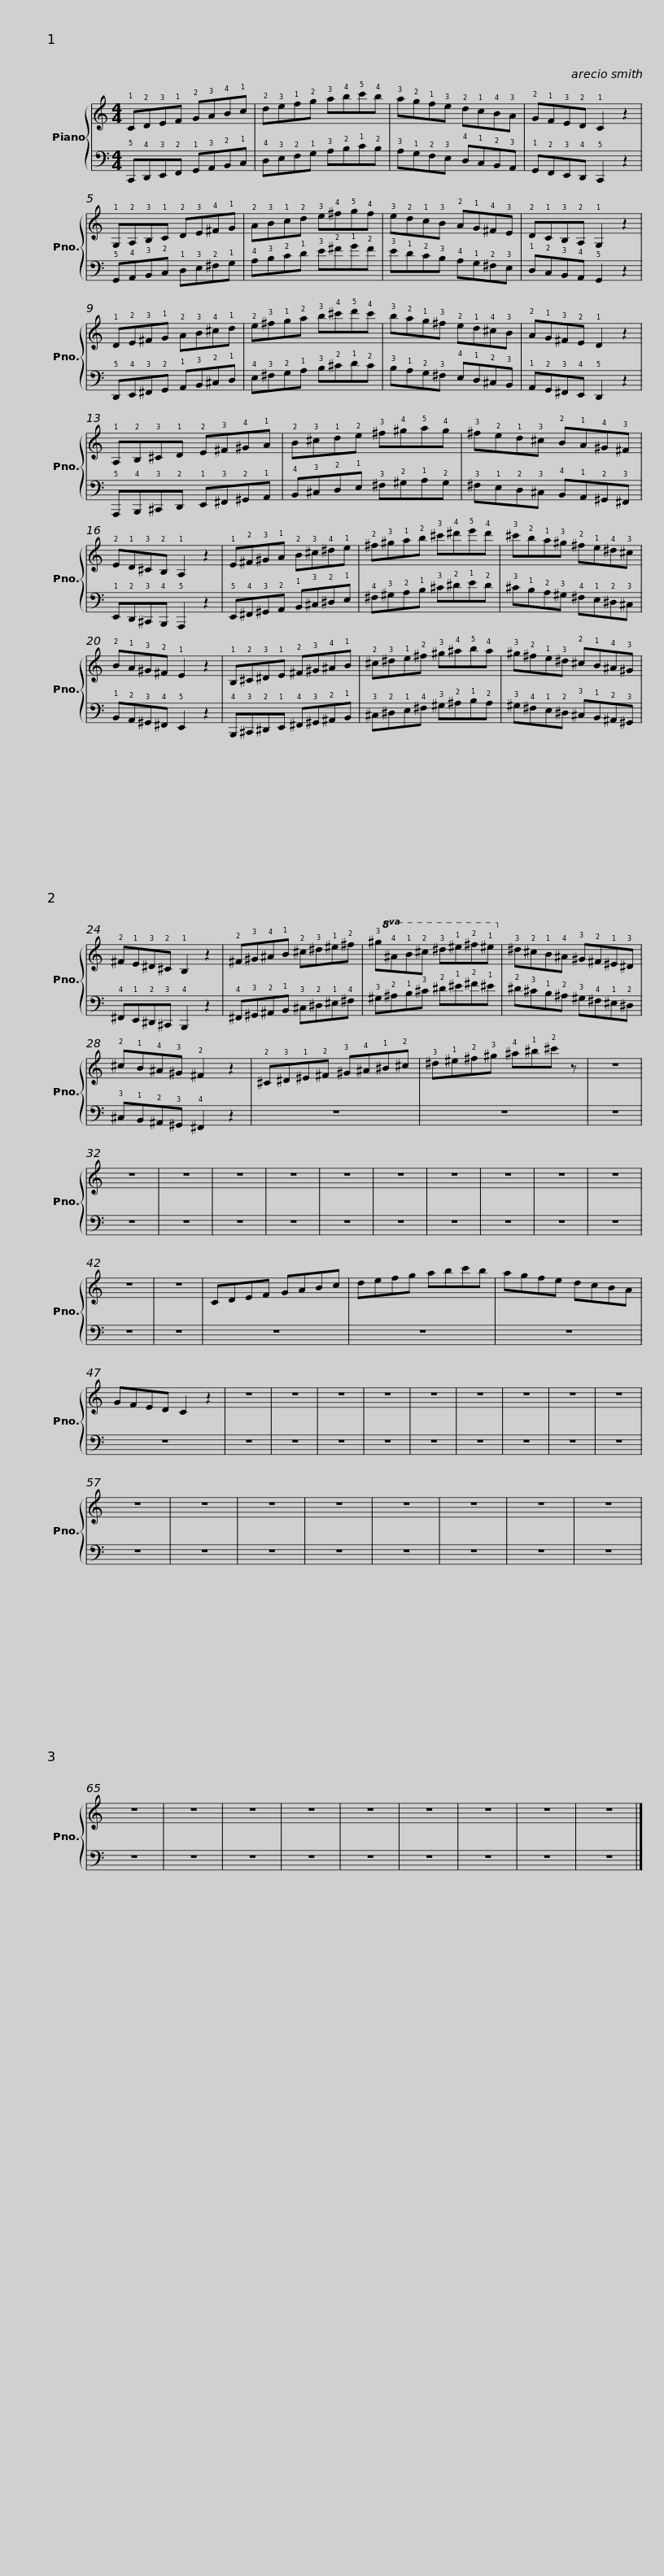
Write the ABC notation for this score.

X:1
%%score { 1 | 2 }
L:1/8
M:4/4
I:linebreak $
K:C
V:1 treble
V:2 bass
V:1
 !1!C!2!D!3!E!1!F !2!G!3!A!4!B!1!c | !2!d!3!e!1!f!2!g !3!a!4!b!5!c'!4!b | !3!a!2!g!1!f!3!e !2!d!1!c!4!B!3!A | !2!G!1!F!3!E!2!D !1!C2 z2 |$ !1!G,!2!A,!3!B,!1!C !2!D!3!E!4!^F!1!G | %5
 !2!A!3!B!1!c!2!d !3!e!4!^f!5!g!4!f | !3!e!2!d!1!c!3!B !2!A!1!G!4!^F!3!E | !2!D!1!C!3!B,!2!A, !1!G,2 z2 |$ !1!D!2!E!3!^F!1!G !2!A!3!B!4!^c!1!d | !2!e!3!^f!1!g!2!a !3!b!4!^c'!5!d'!4!c' | %10
 !3!b!2!a!1!g!3!^f !2!e!1!d!4!^c!3!B | !2!A!1!G!3!^F!2!E !1!D2 z2 |$ !1!A,!2!B,!3!^C!1!D !2!E!3!^F!4!^G!1!A | !2!B!3!^c!1!d!2!e !3!^f!4!^g!5!a!4!g | !3!^f!2!e!1!d!3!^c !2!B!1!A!4!^G!3!^F | %15
 !2!E!1!D!3!^C!2!B, !1!A,2 z2 |$ !1!E!2!^F!3!^G!1!A !2!B!3!^c!4!^d!1!e | !2!^f!3!^g!1!a!2!b !3!^c'!4!^d'!5!e'!4!d' | !3!^c'!2!b!1!a!3!^g !2!^f!1!e!4!^d!3!^c | !2!B!1!A!3!^G!2!^F !1!E2 z2 |$ %20
 !1!B,!2!^C!3!^D!1!E !2!^F!3!^G!4!^A!1!B | !2!^c!3!^d!1!e!2!^f !3!^g!4!^a!5!b!4!a | !3!^g!2!^f!1!e!3!^d !2!^c!1!B!4!^A!3!^G | !2!^F!1!E!3!^D!2!^C !1!B,2 z2 |$ !2!^F!3!^G!4!^A!1!B !2!^c!3!^d!1!^e!2!^f | %25
!8va(! !3!^g!4!^a!1!b!2!^c' !3!^d'!1!^e'!2!^f'!1!^e'!8va)! | !3!^d!2!^c!1!B!4!^A !3!^G!2!^F!1!^E!3!^D | !2!^c!1!B!4!^A!3!^G !2!^F2 z2 |$ !2!^C!3!^D!1!^E!2!^F !3!^G!4!^A!1!^B!2!^c | !3!^d!1!^e!2!^f!3!^g !4!^a!1!^b!2!^c' z | %30
 z8 | z8 | z8 | z8 | z8 | %35
 z8 | z8 |$ z8 | z8 | z8 | %40
 z8 | z8 | z8 | CDEF GABc | defg abc'b | %45
 agfe dcBA |$ GFED C2 z2 | z8 | z8 | z8 | %50
 z8 | z8 | z8 | z8 | z8 | %55
 z8 | z8 | z8 | z8 | z8 | %60
 z8 | z8 |$ z8 | z8 | z8 | %65
 z8 | z8 | z8 | z8 | z8 | %70
 z8 | z8 | z8 |] %73
V:2
 !5!C,,!4!D,,!3!E,,!2!F,, !1!G,,!3!A,,!2!B,,!1!C, | !4!D,!3!E,!2!F,!1!G, !3!A,!2!B,!1!C!2!B, | !3!A,!1!G,!2!F,!3!E, !4!D,!1!C,!2!B,,!3!A,, | !1!G,,!2!F,,!3!E,,!4!D,, !5!C,,2 z2 |$ !5!G,,!4!A,,!3!B,,!2!C, !1!D,!3!E,!2!^F,!1!G, | %5
 !4!A,!3!B,!2!C!1!D !3!E!2!^F!1!G!2!F | !3!E!1!D!2!C!3!B, !4!A,!1!G,!2!^F,!3!E, | !1!D,!2!C,!3!B,,!4!A,, !5!G,,2 z2 |$ !5!D,,!4!E,,!3!^F,,!2!G,, !1!A,,!3!B,,!2!^C,!1!D, | !4!E,!3!^F,!2!G,!1!A, !3!B,!2!^C!1!D!2!C | %10
 !3!B,!1!A,!2!G,!3!^F, !4!E,!1!D,!2!^C,!3!B,, | !1!A,,!2!G,,!3!^F,,!4!E,, !5!D,,2 z2 |$ !5!A,,,!4!B,,,!3!^C,,!2!D,, !1!E,,!3!^F,,!2!^G,,!1!A,, | !4!B,,!3!^C,!2!D,!1!E, !3!^F,!2!^G,!1!A,!2!G, | !3!^F,!1!E,!2!D,!3!^C, !4!B,,!1!A,,!2!^G,,!3!^F,, | %15
 !1!E,,!2!D,,!3!^C,,!4!B,,, !5!A,,,2 z2 |$ !5!E,,!4!^F,,!3!^G,,!2!A,, !1!B,,!3!^C,!2!^D,!1!E, | !4!^F,!3!^G,!2!A,!1!B, !3!^C!2!^D!1!E!2!D | !3!^C!1!B,!2!A,!3!^G, !4!^F,!1!E,!2!^D,!3!^C, | !1!B,,!2!A,,!3!^G,,!4!^F,, !5!E,,2 z2 |$ %20
 !4!B,,,!3!^C,,!2!^D,,!1!E,, !4!^F,,!3!^G,,!2!^A,,!1!B,, | !3!^C,!2!^D,!1!E,!4!^F, !3!^G,!2!^A,!1!B,!2!A, | !3!^G,!4!^F,!1!E,!2!^D, !3!^C,!1!B,,!2!^A,,!3!^G,, | !4!^F,,!1!E,,!2!^D,,!3!^C,, !4!B,,,2 z2 |$ !4!^F,,!3!^G,,!2!^A,,!1!B,, !3!^C,!2!^D,!1!^E,!4!^F, | %25
 !3!^G,!2!^A,!1!B,!3!^C !2!^D!1!^E!2!^F!1!^E | !2!^D!3!^C!1!B,!2!^A, !3!^G,!4!^F,!1!^E,!2!^D, | !3!^C,!1!B,,!2!^A,,!3!^G,, !4!^F,,2 z2 |$ z8 | z8 | %30
 z8 | z8 | z8 | z8 | z8 | %35
 z8 | z8 |$ z8 | z8 | z8 | %40
 z8 | z8 | z8 | z8 | z8 | %45
 z8 |$ z8 | z8 | z8 | z8 | %50
 z8 | z8 | z8 | z8 | z8 | %55
 z8 | z8 | z8 | z8 | z8 | %60
 z8 | z8 |$ z8 | z8 | z8 | %65
 z8 | z8 | z8 | z8 | z8 | %70
 z8 | z8 | z8 |] %73
